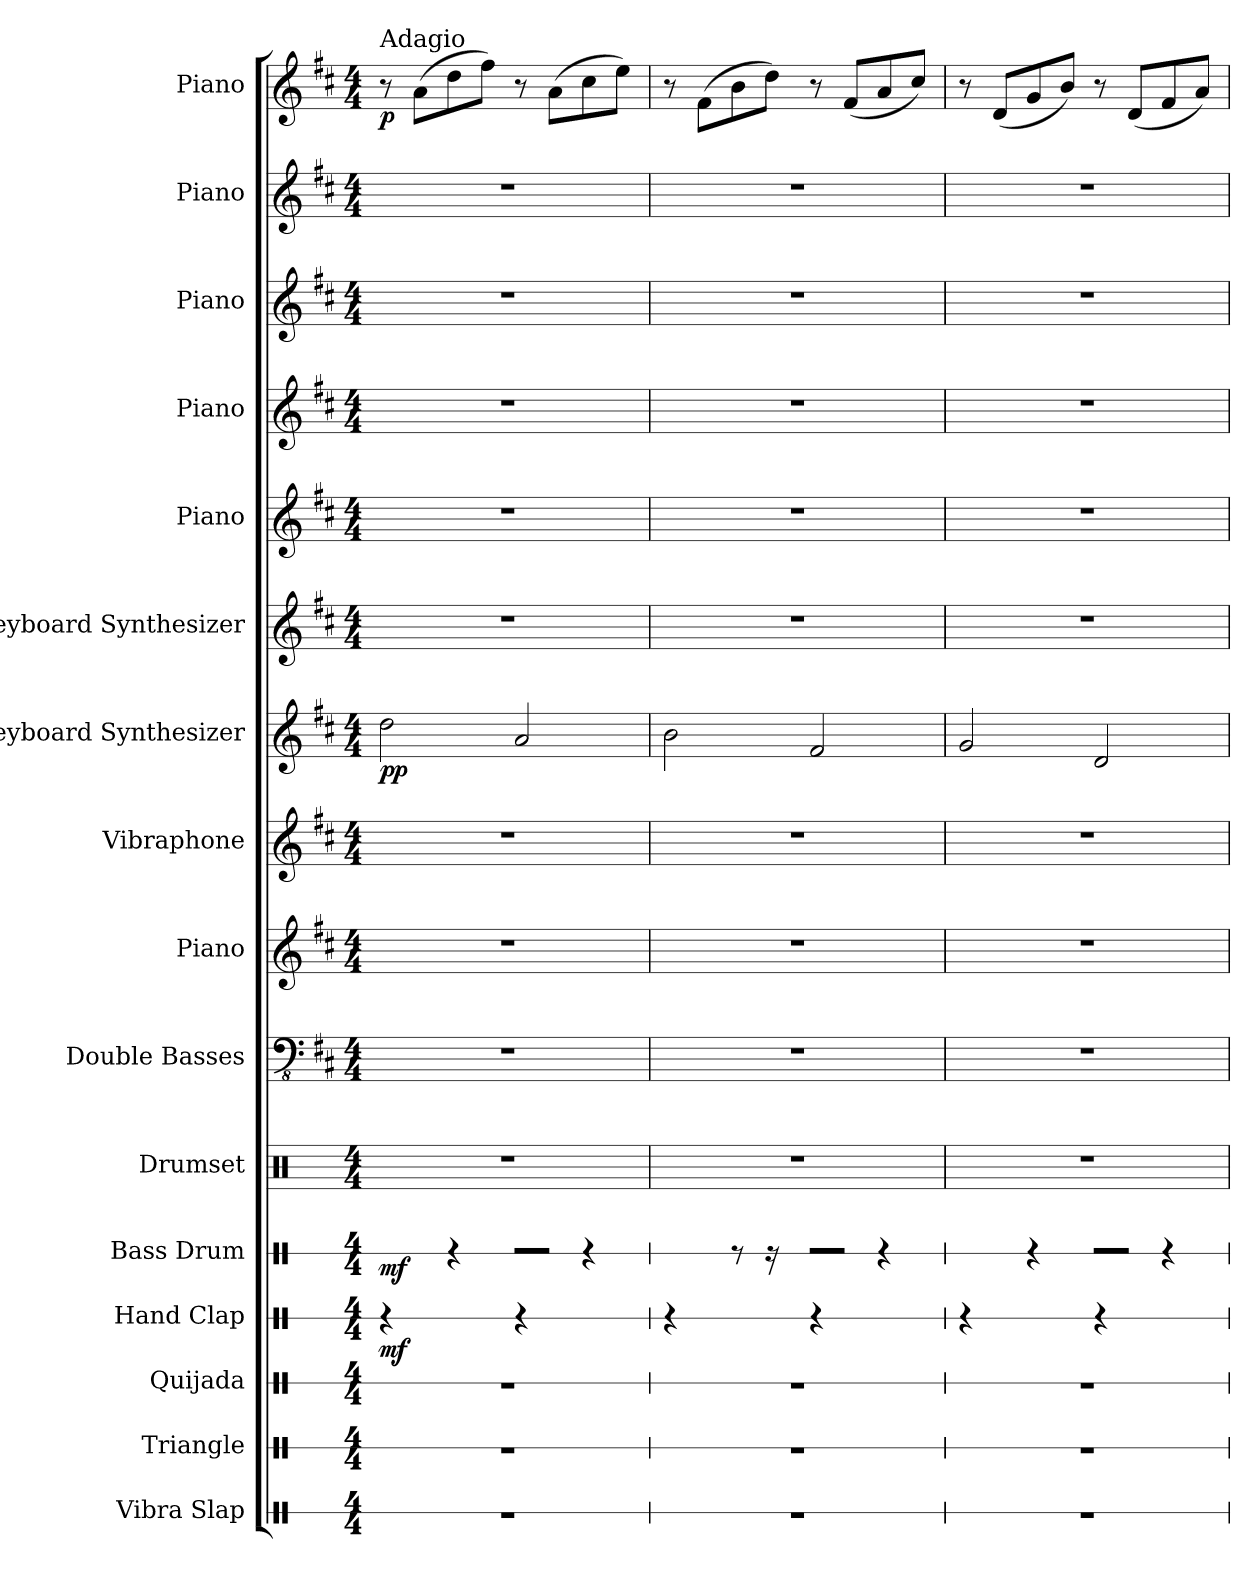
**kern	**kern	**kern	**kern	**dynam	**kern	**dynam	**kern	**kern	**kern	**kern	**kern	**dynam	**kern	**kern	**kern	**kern	**kern	**kern	**dynam
*part16	*part15	*part14	*part13	*part13	*part12	*part12	*part11	*part10	*part9	*part8	*part7	*part7	*part6	*part5	*part4	*part3	*part2	*part1	*part1
*staff16	*staff15	*staff14	*staff13	*staff13	*staff12	*staff12	*staff11	*staff10	*staff9	*staff8	*staff7	*staff7	*staff6	*staff5	*staff4	*staff3	*staff2	*staff1	*staff1
*I"Vibra Slap	*I"Triangle	*I"Quijada	*I"Hand Clap	*	*I"Bass Drum	*	*I"Drumset	*I"Double Basses	*I"Piano	*I"Vibraphone	*I"Keyboard Synthesizer	*	*I"Keyboard Synthesizer	*I"Piano	*I"Piano	*I"Piano	*I"Piano	*I"Piano	*
*I'Vib. Slp.	*I'Trgl.	*I'Qui.	*I'Hd. Clp.	*	*I'B. Dr.	*	*I'Drs.	*I'Dbs.	*I'Pno.	*I'Vib.	*I'Synth.	*	*I'Synth.	*I'Pno.	*I'Pno.	*I'Pno.	*I'Pno.	*I'Pno.	*
*stria1	*stria1	*stria1	*stria1	*	*stria1	*	*	*	*	*	*	*	*	*	*	*	*	*	*
*clefX	*clefX	*clefX	*clefX	*	*clefX	*	*clefX	*clefFv4	*clefG2	*clefG2	*clefG2	*	*clefG2	*clefG2	*clefG2	*clefG2	*clefG2	*clefG2	*
*k[]	*k[]	*k[]	*k[]	*	*k[]	*	*k[]	*k[f#c#]	*k[f#c#]	*k[f#c#]	*k[f#c#]	*	*k[f#c#]	*k[f#c#]	*k[f#c#]	*k[f#c#]	*k[f#c#]	*k[f#c#]	*
*C:	*C:	*C:	*C:	*	*C:	*	*C:	*D:	*D:	*D:	*D:	*	*D:	*D:	*D:	*D:	*D:	*D:	*
*M4/4	*M4/4	*M4/4	*M4/4	*	*M4/4	*	*M4/4	*M4/4	*M4/4	*M4/4	*M4/4	*	*M4/4	*M4/4	*M4/4	*M4/4	*M4/4	*M4/4	*
=1	=1	=1	=1	=1	=1	=1	=1	=1	=1	=1	=1	=1	=1	=1	=1	=1	=1	=1	=1
!	!	!	!	!	!	!	!	!	!	!	!	!	!	!	!	!	!	!LO:TX:a:t=Adagio	!
!	!	!	!	!LO:DY:b	!	!LO:DY:b	!	!	!	!	!	!LO:DY:b	!	!	!	!	!	!	!LO:DY:b
1r	1r	1r	4r	mf	4R\	mf	1r	1r	1r	1r	2dd\	pp	1r	1r	1r	1r	1r	8r	p
.	.	.	.	.	.	.	.	.	.	.	.	.	.	.	.	.	.	(8a\L	.
.	.	.	4R/	.	4r	.	.	.	.	.	.	.	.	.	.	.	.	8dd\	.
.	.	.	.	.	.	.	.	.	.	.	.	.	.	.	.	.	.	8ff#\J)	.
.	.	.	4r	.	8R\L	.	.	.	.	.	2a/	.	.	.	.	.	.	8r	.
.	.	.	.	.	8R\J	.	.	.	.	.	.	.	.	.	.	.	.	(8a\L	.
.	.	.	4R/	.	4r	.	.	.	.	.	.	.	.	.	.	.	.	8cc#\	.
.	.	.	.	.	.	.	.	.	.	.	.	.	.	.	.	.	.	8ee\J)	.
=2	=2	=2	=2	=2	=2	=2	=2	=2	=2	=2	=2	=2	=2	=2	=2	=2	=2	=2	=2
1r	1r	1r	4r	.	4R\	.	1r	1r	1r	1r	2b\	.	1r	1r	1r	1r	1r	8r	.
.	.	.	.	.	.	.	.	.	.	.	.	.	.	.	.	.	.	(8f#\L	.
.	.	.	4R/	.	8r	.	.	.	.	.	.	.	.	.	.	.	.	8b\	.
.	.	.	.	.	16r	.	.	.	.	.	.	.	.	.	.	.	.	8dd\J)	.
.	.	.	.	.	16R\	.	.	.	.	.	.	.	.	.	.	.	.	.	.
.	.	.	4r	.	8R\L	.	.	.	.	.	2f#/	.	.	.	.	.	.	8r	.
.	.	.	.	.	8R\J	.	.	.	.	.	.	.	.	.	.	.	.	(8f#/L	.
.	.	.	4R/	.	4r	.	.	.	.	.	.	.	.	.	.	.	.	8a/	.
.	.	.	.	.	.	.	.	.	.	.	.	.	.	.	.	.	.	8cc#/J)	.
=3	=3	=3	=3	=3	=3	=3	=3	=3	=3	=3	=3	=3	=3	=3	=3	=3	=3	=3	=3
1r	1r	1r	4r	.	4R\	.	1r	1r	1r	1r	2g/	.	1r	1r	1r	1r	1r	8r	.
.	.	.	.	.	.	.	.	.	.	.	.	.	.	.	.	.	.	(8d/L	.
.	.	.	4R/	.	4r	.	.	.	.	.	.	.	.	.	.	.	.	8g/	.
.	.	.	.	.	.	.	.	.	.	.	.	.	.	.	.	.	.	8b/J)	.
.	.	.	4r	.	8R\L	.	.	.	.	.	2d/	.	.	.	.	.	.	8r	.
.	.	.	.	.	8R\J	.	.	.	.	.	.	.	.	.	.	.	.	(8d/L	.
.	.	.	4R/	.	4r	.	.	.	.	.	.	.	.	.	.	.	.	8f#/	.
.	.	.	.	.	.	.	.	.	.	.	.	.	.	.	.	.	.	8a/J)	.
=	=	=	=	=	=	=	=	=	=	=	=	=	=	=	=	=	=	=	=
*-	*-	*-	*-	*-	*-	*-	*-	*-	*-	*-	*-	*-	*-	*-	*-	*-	*-	*-	*-
